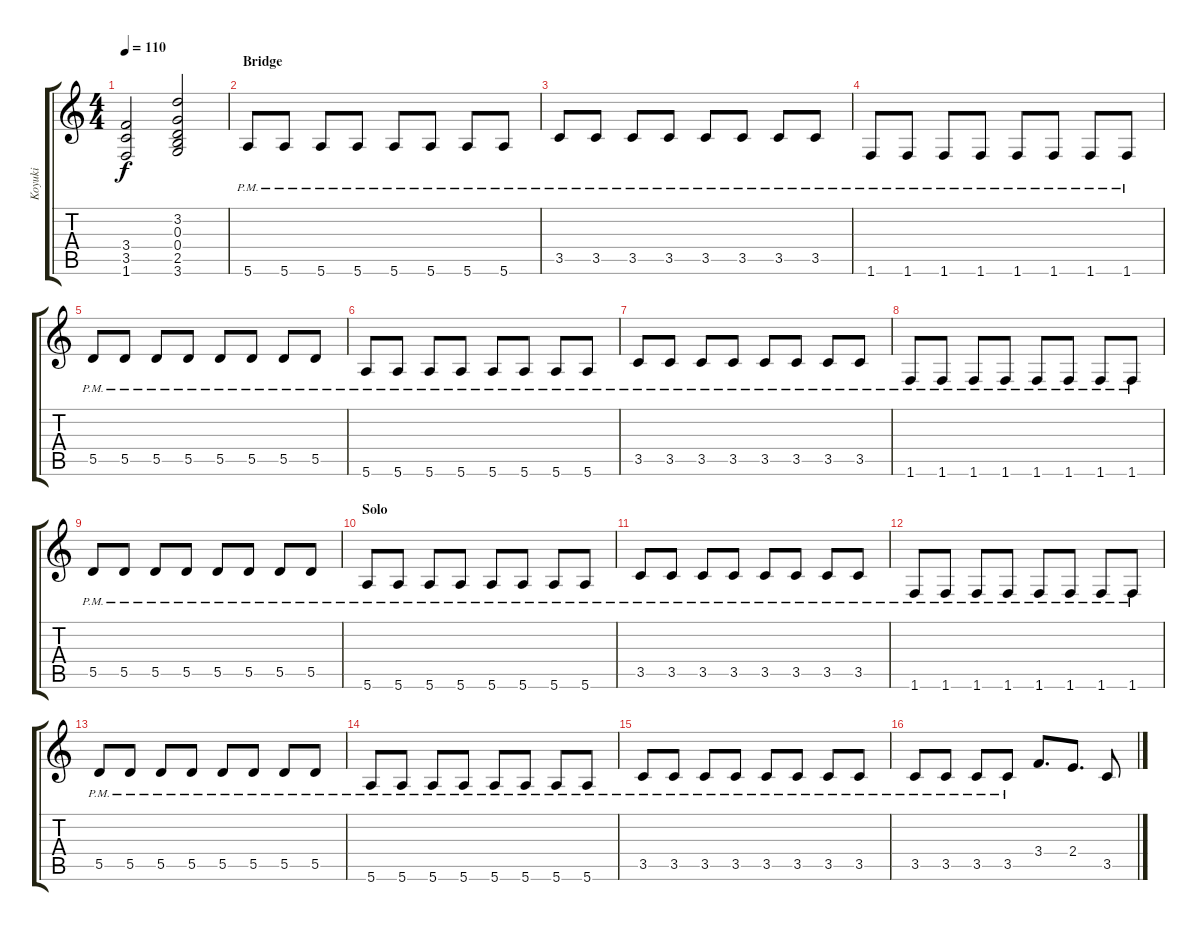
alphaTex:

\track ("Koyuki" "Koyuki") {instrument overdrivenguitar}
\staff {score tabs}
\tuning (E4 B3 G3 D3 A2 E2) {hide}
\ts (4 4)
\tempo 110
\clef g2
\ks c
(3.4{t} 3.5{t} 1.6{t}).2{dy f} (3.2 0.3 0.4 2.5 3.6).2 |
\section ("" "Bridge")
5.6{pm}.8{volume 8 balance 0} 5.6{pm}.8 5.6{pm}.8 5.6{pm}.8 5.6{pm}.8 5.6{pm}.8 5.6{pm}.8 5.6{pm}.8 |
3.5{pm}.8 3.5{pm}.8 3.5{pm}.8 3.5{pm}.8 3.5{pm}.8 3.5{pm}.8 3.5{pm}.8 3.5{pm}.8 |
1.6{pm}.8 1.6{pm}.8 1.6{pm}.8 1.6{pm}.8 1.6{pm}.8 1.6{pm}.8 1.6{pm}.8 1.6{pm}.8 |
5.5{pm}.8 5.5{pm}.8 5.5{pm}.8 5.5{pm}.8 5.5{pm}.8 5.5{pm}.8 5.5{pm}.8 5.5{pm}.8 |
5.6{pm}.8 5.6{pm}.8 5.6{pm}.8 5.6{pm}.8 5.6{pm}.8 5.6{pm}.8 5.6{pm}.8 5.6{pm}.8 |
3.5{pm}.8 3.5{pm}.8 3.5{pm}.8 3.5{pm}.8 3.5{pm}.8 3.5{pm}.8 3.5{pm}.8 3.5{pm}.8 |
1.6{pm}.8 1.6{pm}.8 1.6{pm}.8 1.6{pm}.8 1.6{pm}.8 1.6{pm}.8 1.6{pm}.8 1.6{pm}.8 |
5.5{pm}.8 5.5{pm}.8 5.5{pm}.8 5.5{pm}.8 5.5{pm}.8 5.5{pm}.8 5.5{pm}.8 5.5{pm}.8 |
\section ("" "Solo")
5.6{pm}.8 5.6{pm}.8 5.6{pm}.8 5.6{pm}.8 5.6{pm}.8 5.6{pm}.8 5.6{pm}.8 5.6{pm}.8 |
3.5{pm}.8 3.5{pm}.8 3.5{pm}.8 3.5{pm}.8 3.5{pm}.8 3.5{pm}.8 3.5{pm}.8 3.5{pm}.8 |
1.6{pm}.8 1.6{pm}.8 1.6{pm}.8 1.6{pm}.8 1.6{pm}.8 1.6{pm}.8 1.6{pm}.8 1.6{pm}.8 |
5.5{pm}.8 5.5{pm}.8 5.5{pm}.8 5.5{pm}.8 5.5{pm}.8 5.5{pm}.8 5.5{pm}.8 5.5{pm}.8 |
5.6{pm}.8 5.6{pm}.8 5.6{pm}.8 5.6{pm}.8 5.6{pm}.8 5.6{pm}.8 5.6{pm}.8 5.6{pm}.8 |
3.5{pm}.8 3.5{pm}.8 3.5{pm}.8 3.5{pm}.8 3.5{pm}.8 3.5{pm}.8 3.5{pm}.8 3.5{pm}.8 |
3.5{pm}.8 3.5{pm}.8 3.5{pm}.8 3.5{pm}.8 3.4.8{d} 2.4.8{d} 3.5.8
